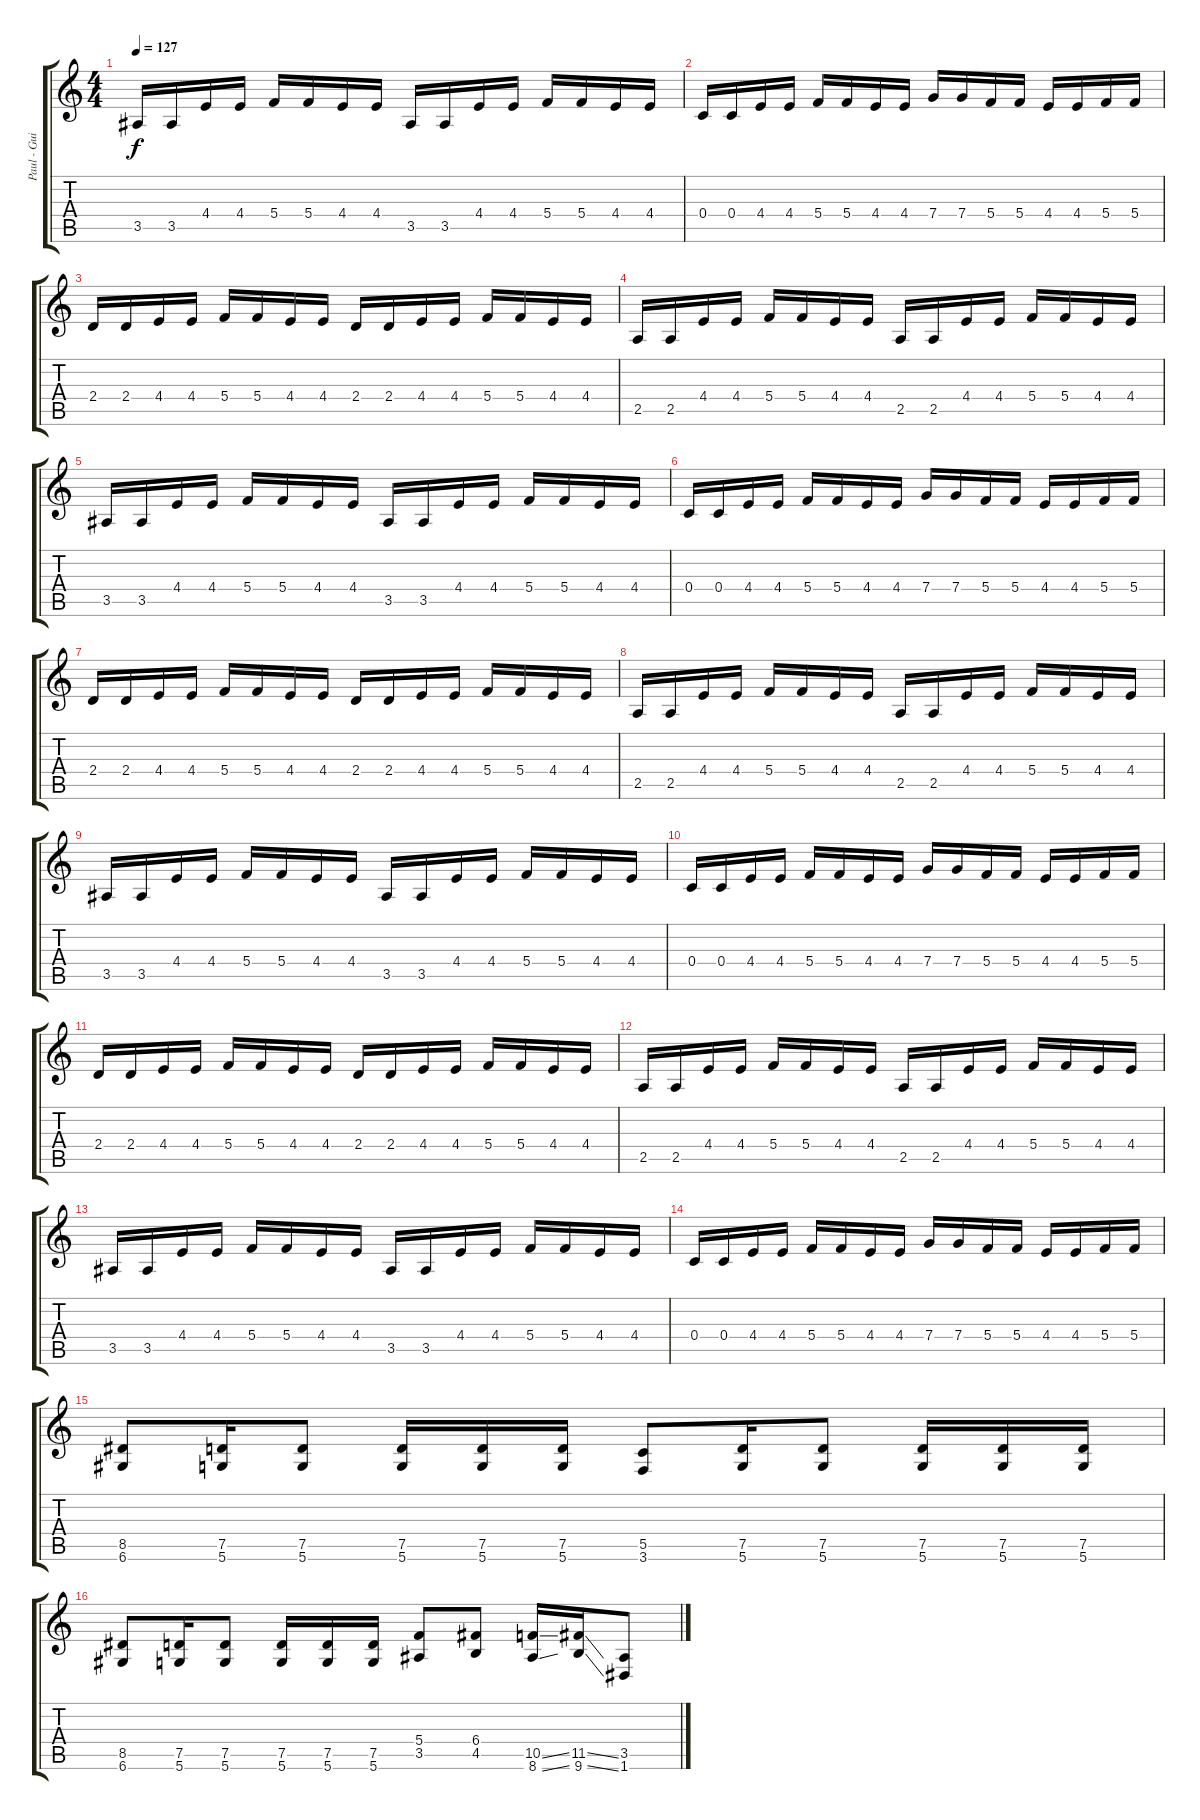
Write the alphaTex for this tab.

\track ("Paul - Guitar 1" "Paul - Gui") {instrument distortionguitar}
\staff {score tabs}
\tuning (D4 A3 F3 C3 G2 D2) {hide}
\ts (4 4)
\tempo 127
\clef g2
\ks c
3.5.16{dy f} 3.5.16 4.4.16 4.4.16 5.4.16 5.4.16 4.4.16 4.4.16 3.5.16 3.5.16 4.4.16 4.4.16 5.4.16 5.4.16 4.4.16 4.4.16 |
0.4.16 0.4.16 4.4.16 4.4.16 5.4.16 5.4.16 4.4.16 4.4.16 7.4.16 7.4.16 5.4.16 5.4.16 4.4.16 4.4.16 5.4.16 5.4.16 |
2.4.16 2.4.16 4.4.16 4.4.16 5.4.16 5.4.16 4.4.16 4.4.16 2.4.16 2.4.16 4.4.16 4.4.16 5.4.16 5.4.16 4.4.16 4.4.16 |
2.5.16 2.5.16 4.4.16 4.4.16 5.4.16 5.4.16 4.4.16 4.4.16 2.5.16 2.5.16 4.4.16 4.4.16 5.4.16 5.4.16 4.4.16 4.4.16 |
3.5.16 3.5.16 4.4.16 4.4.16 5.4.16 5.4.16 4.4.16 4.4.16 3.5.16 3.5.16 4.4.16 4.4.16 5.4.16 5.4.16 4.4.16 4.4.16 |
0.4.16 0.4.16 4.4.16 4.4.16 5.4.16 5.4.16 4.4.16 4.4.16 7.4.16 7.4.16 5.4.16 5.4.16 4.4.16 4.4.16 5.4.16 5.4.16 |
2.4.16 2.4.16 4.4.16 4.4.16 5.4.16 5.4.16 4.4.16 4.4.16 2.4.16 2.4.16 4.4.16 4.4.16 5.4.16 5.4.16 4.4.16 4.4.16 |
2.5.16 2.5.16 4.4.16 4.4.16 5.4.16 5.4.16 4.4.16 4.4.16 2.5.16 2.5.16 4.4.16 4.4.16 5.4.16 5.4.16 4.4.16 4.4.16 |
3.5.16 3.5.16 4.4.16 4.4.16 5.4.16 5.4.16 4.4.16 4.4.16 3.5.16 3.5.16 4.4.16 4.4.16 5.4.16 5.4.16 4.4.16 4.4.16 |
0.4.16 0.4.16 4.4.16 4.4.16 5.4.16 5.4.16 4.4.16 4.4.16 7.4.16 7.4.16 5.4.16 5.4.16 4.4.16 4.4.16 5.4.16 5.4.16 |
2.4.16 2.4.16 4.4.16 4.4.16 5.4.16 5.4.16 4.4.16 4.4.16 2.4.16 2.4.16 4.4.16 4.4.16 5.4.16 5.4.16 4.4.16 4.4.16 |
2.5.16 2.5.16 4.4.16 4.4.16 5.4.16 5.4.16 4.4.16 4.4.16 2.5.16 2.5.16 4.4.16 4.4.16 5.4.16 5.4.16 4.4.16 4.4.16 |
3.5.16 3.5.16 4.4.16 4.4.16 5.4.16 5.4.16 4.4.16 4.4.16 3.5.16 3.5.16 4.4.16 4.4.16 5.4.16 5.4.16 4.4.16 4.4.16 |
0.4.16 0.4.16 4.4.16 4.4.16 5.4.16 5.4.16 4.4.16 4.4.16 7.4.16 7.4.16 5.4.16 5.4.16 4.4.16 4.4.16 5.4.16 5.4.16 |
(8.5 6.6).8 (7.5 5.6).16 (7.5 5.6).8 (7.5 5.6).16 (7.5 5.6).16 (7.5 5.6).16 (5.5 3.6).8 (7.5 5.6).16 (7.5 5.6).8 (7.5 5.6).16 (7.5 5.6).16 (7.5 5.6).16 |
(8.5 6.6).8 (7.5 5.6).16 (7.5 5.6).8 (7.5 5.6).16 (7.5 5.6).16 (7.5 5.6).16 (5.4 3.5).8 (6.4 4.5).8 (10.5{ss} 8.6{ss}).16 (11.5{ss} 9.6{ss}).16 (3.5 1.6).8
